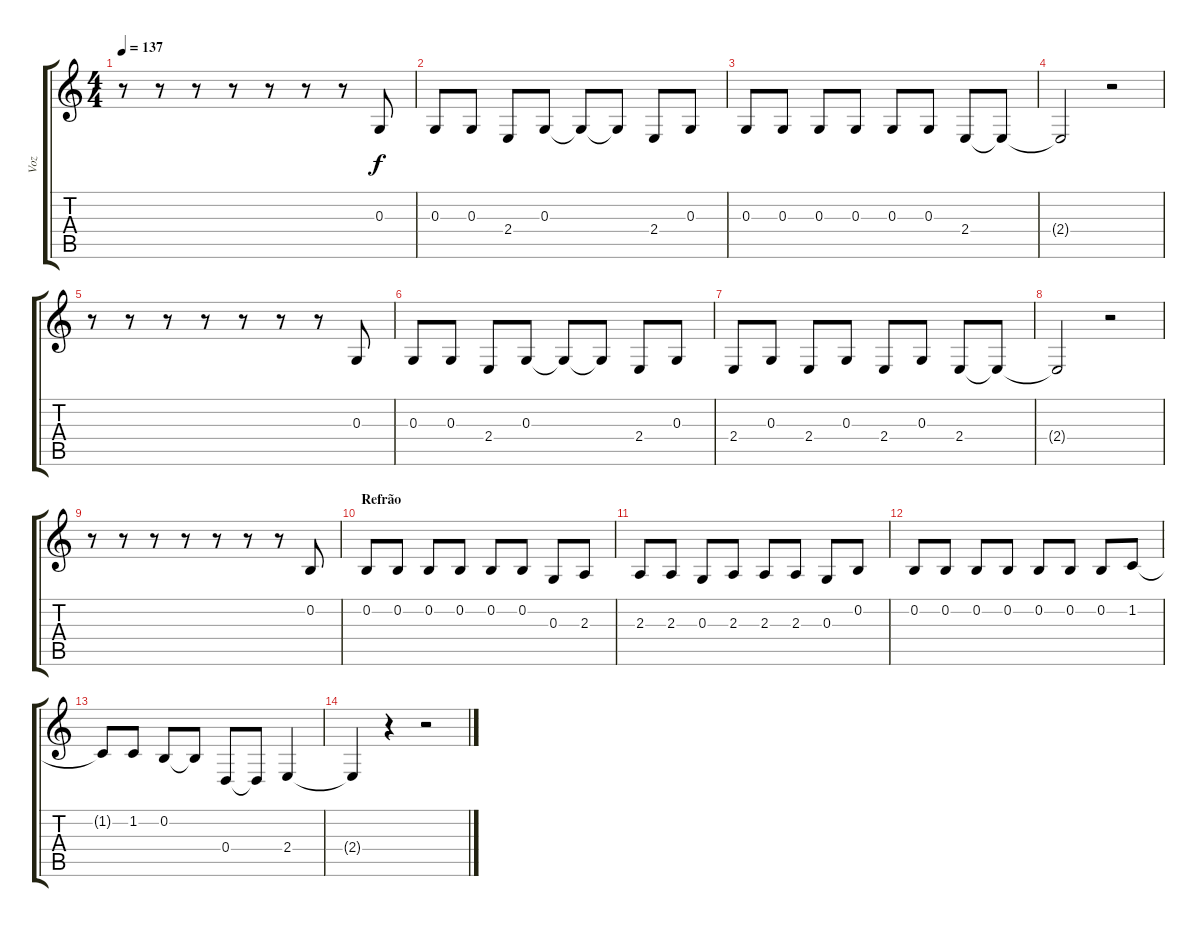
\track ("Voz" "Voz") {instrument tenorsax}
\staff {score tabs}
\tuning (E4 B3 G3 D3 A2 E2) {hide}
\ts (4 4)
\tempo 137
\clef g2
\ks c
r.8{dy f} r.8 r.8 r.8 r.8 r.8 r.8 0.3.8 |
0.3.8 0.3.8 2.4.8 0.3.8 0.3{t}.8 0.3{t}.8 2.4.8 0.3.8 |
0.3.8 0.3.8 0.3.8 0.3.8 0.3.8 0.3.8 2.4.8 2.4{t}.8 |
2.4{t}.2 r.2 |
r.8 r.8 r.8 r.8 r.8 r.8 r.8 0.3.8 |
0.3.8 0.3.8 2.4.8 0.3.8 0.3{t}.8 0.3{t}.8 2.4.8 0.3.8 |
2.4.8 0.3.8 2.4.8 0.3.8 2.4.8 0.3.8 2.4.8 2.4{t}.8 |
2.4{t}.2 r.2 |
r.8 r.8 r.8 r.8 r.8 r.8 r.8 0.2.8 |
\section ("" "Refrão")
0.2.8 0.2.8 0.2.8 0.2.8 0.2.8 0.2.8 0.3.8 2.3.8 |
2.3.8 2.3.8 0.3.8 2.3.8 2.3.8 2.3.8 0.3.8 0.2.8 |
0.2.8 0.2.8 0.2.8 0.2.8 0.2.8 0.2.8 0.2.8 1.2.8 |
1.2{t}.8 1.2.8 0.2.8 0.2{t}.8 0.4.8 0.4{t}.8 2.4.4 |
2.4{t}.4 r.4 r.2
